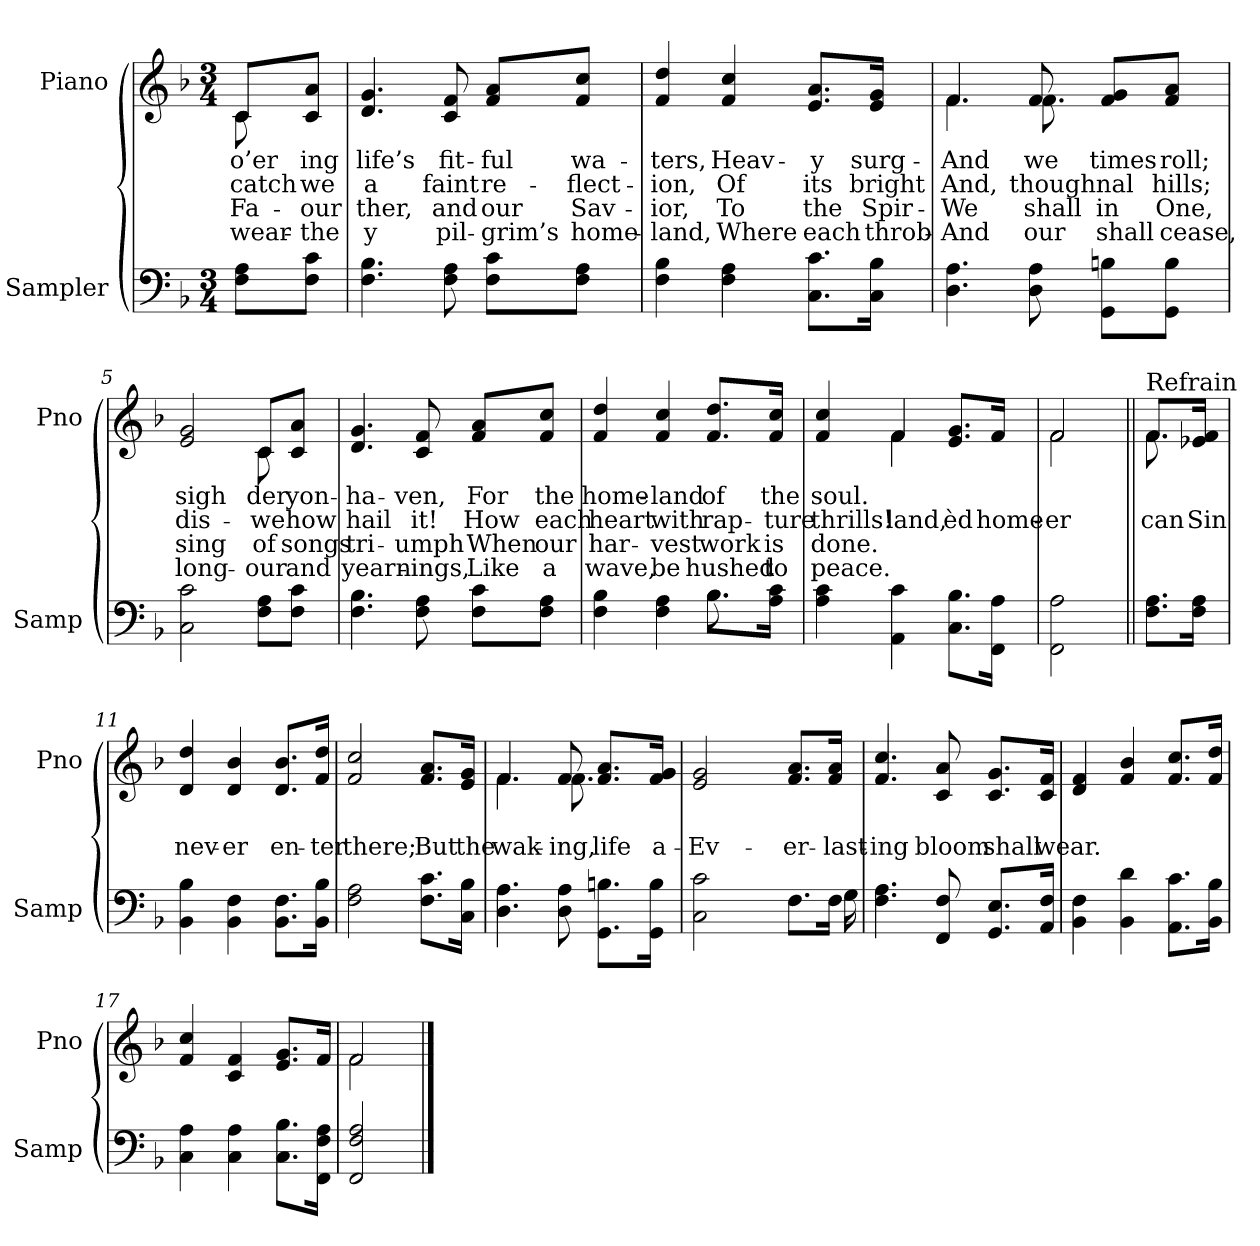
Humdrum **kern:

**kern	**kern	**text	**text	**text	**text
*part2	*part1	*part1	*part1	*part1	*part1
*staff2	*staff1	*staff1	*staff1	*staff1	*staff1
*I"Sampler	*I"Piano	*	*	*	*
*I'Samp	*I'Pno	*	*	*	*
*clefF4	*clefG2	*	*	*	*
*k[b-]	*k[b-]	*	*	*	*
*F:	*F:	*	*	*	*
*M3/4	*M3/4	*	*	*	*
=1	=1	=1	=1	=1	=1
*	*^	*	*	*	*
8F\ 8A\L	8c/L	8c	o’er	catch	Fa-	wear-
8F\ 8c\J	8c/ 8a/J	8ryy	-ing	we	our	the
*	*v	*v	*	*	*	*
=2	=2	=2	=2	=2	=2
4.F\ 4.B-\	4.d/ 4.g/	life’s	a	-ther,	-y
8F\ 8A\	8c/ 8f/	fit-	faint	and	pil-
8F\ 8c\L	8f/ 8a/L	-ful	re-	our	-grim’s
8F\ 8A\J	8f/ 8cc/J	wa-	-flect-	Sav-	home-
=3	=3	=3	=3	=3	=3
4F\ 4B-\	4f/ 4dd/	-ters,	-ion,	-ior,	-land,
4F\ 4A\	4f/ 4cc/	Heav-	Of	To	Where
8.C\ 8.c\L	8.e/ 8.a/L	-y	its	the	each
16C\ 16B-\Jk	16e/ 16g/Jk	surg-	bright	Spir-	throb-
=4	=4	=4	=4	=4	=4
*	*^	*	*	*	*
4.D\ 4.A\	4.f/	4.f	And	And,	We	And
8D\ 8A\	8f/	8.f	we	though	shall	our
8GG\ 8Bn\L	8f/ 8g/L	.	-times	-nal	in	shall
.	.	8.ryy	.	.	.	.
8GG\ 8B\J	8f/ 8a/J	.	roll;	hills;	One,	cease,
=5	=5	=5	=5	=5	=5	=5
2C\ 2c\	2e/ 2g/	2ryy	sigh	dis-	sing	long-
8F\ 8A\L	8c/L	8c	-der	we	of	our
8F\ 8c\J	8c/ 8a/J	8ryy	yon-	how	songs	and
*	*v	*v	*	*	*	*
=6	=6	=6	=6	=6	=6
4.F\ 4.B-\	4.d/ 4.g/	ha-	hail	tri-	yearn-
8F\ 8A\	8c/ 8f/	-ven,	it!	-umph	-ings,
8F\ 8c\L	8f/ 8a/L	For	How	When	Like
8F\ 8A\J	8f/ 8cc/J	the	each	our	a
=7	=7	=7	=7	=7	=7
*^	*	*	*	*	*
4F\ 4B-\	2ryy	4f/ 4dd/	home-	heart	har-	wave,
4F\ 4A\	.	4f/ 4cc/	-land	with	-vest	be
8.B-\L	8.B-	8.f/ 8.dd/L	of	rap-	work	hushed
16A\ 16c\Jk	16ryy	16f/ 16cc/Jk	the	-ture	is	to
*v	*v	*	*	*	*	*
=8	=8	=8	=8	=8	=8
*	*^	*	*	*	*
4A\ 4c\	4f/ 4cc/	4ryy	soul.	thrills!	done.	peace.
4AA\ 4c\	4f/	4f	.	-land,	.	.
8.C\ 8.B-\L	8.e/ 8.g/L	4ryy	.	-èd	.	.
16FF\ 16A\Jk	16f/Jk	.	.	home-	.	.
=9	=9	=9	=9	=9	=9	=9
2FF\ 2A\	2f/	2f	.	-er	.	.
=10||	=10||	=10||	=10||	=10||	=10||	=10||
!	!LO:TX:t=Refrain	!	!	!	!	!
8.F\ 8.A\L	8.f/L	8.f	.	can	.	.
16F\ 16A\Jk	16e-X/ 16f/Jk	16ryy	.	Sin	.	.
*	*v	*v	*	*	*	*
=11	=11	=11	=11	=11	=11
4BB- 4B-	4d/ 4dd/	.	nev-	.	.
4BB- 4F	4d/ 4b-/	.	-er	.	.
8.BB-\ 8.F\L	8.d/ 8.b-/L	.	en-	.	.
16BB-\ 16B-\Jk	16f/ 16dd/Jk	.	-ter	.	.
=12	=12	=12	=12	=12	=12
2F\ 2A\	2f/ 2cc/	.	there;	.	.
8.F\ 8.c\L	8.f/ 8.a/L	.	But	.	.
16C\ 16B-\Jk	16e/ 16g/Jk	.	the	.	.
=13	=13	=13	=13	=13	=13
*	*^	*	*	*	*
4.D\ 4.A\	4.f/	4.f	.	-wak-	.	.
8D\ 8A\	8f/	8.f	.	-ing,	.	.
8.GG\ 8.Bn\L	8.f/ 8.a/L	.	.	life	.	.
.	.	8.ryy	.	.	.	.
16GG\ 16B\Jk	16f/ 16g/Jk	.	.	a-	.	.
*	*v	*v	*	*	*	*
=14	=14	=14	=14	=14	=14
*^	*	*	*	*	*
2C\ 2c\	8.ryy	2e/ 2g/	.	Ev-	.	.
*v	*v	*	*	*	*	*
8.F\L	8.f/ 8.a/L	.	-er-	.	.
*^	*	*	*	*	*
16F\Jk	16G	16f/ 16a/Jk	.	-last-	.	.
*v	*v	*	*	*	*	*
=15	=15	=15	=15	=15	=15
4.F\ 4.A\	4.f/ 4.cc/	.	-ing	.	.
8FF/ 8F/	8c/ 8a/	.	bloom	.	.
8.GG/ 8.E/L	8.c/ 8.g/L	.	shall	.	.
16AA/ 16F/Jk	16c/ 16f/Jk	.	wear.	.	.
=16	=16	=16	=16	=16	=16
4BB-\ 4F\	4d/ 4f/	.	.	.	.
4BB-\ 4d\	4f/ 4b-/	.	.	.	.
8.AA\ 8.c\L	8.f/ 8.cc/L	.	.	.	.
16BB-\ 16B-\Jk	16f/ 16dd/Jk	.	.	.	.
=17	=17	=17	=17	=17	=17
4C\ 4A\	4f/ 4cc/	.	.	.	.
4C\ 4A\	4c/ 4f/	.	.	.	.
8.C\ 8.B-\L	8.e/ 8.g/L	.	.	.	.
16FF\ 16F\ 16A\Jk	16f/Jk	.	.	.	.
=18	=18	=18	=18	=18	=18
*	*^	*	*	*	*
2FF/ 2F/ 2A/	2f/	2f	.	.	.	.
*	*v	*v	*	*	*	*
==	==	==	==	==	==
*-	*-	*-	*-	*-	*-
